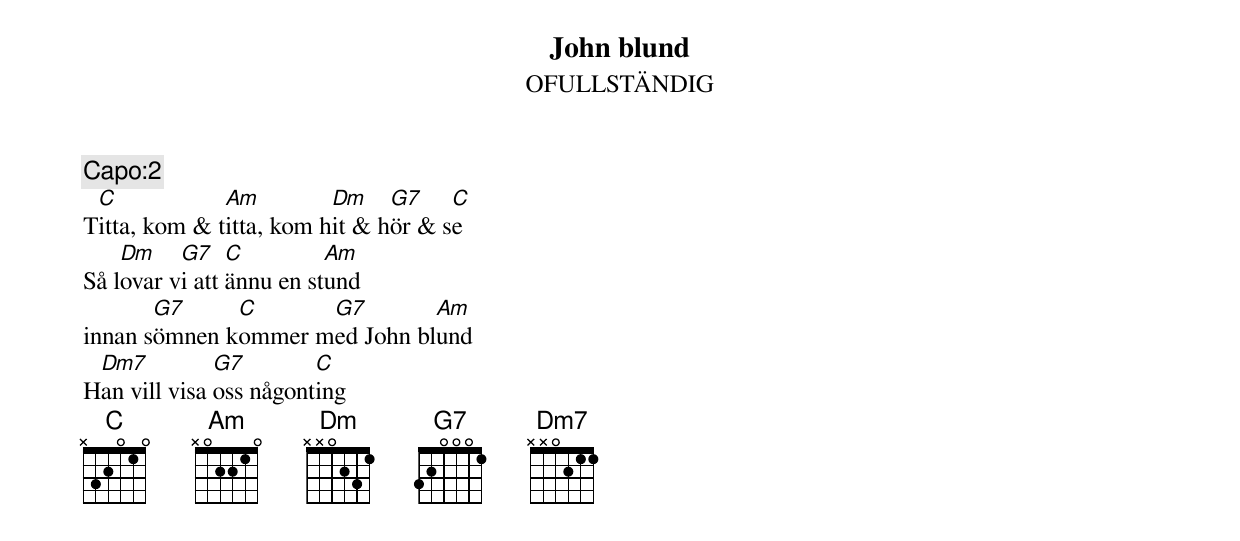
{t:John blund}
{st:OFULLSTÄNDIG}
{c:Capo:2}
T[C]itta, kom & t[Am]itta, kom h[Dm]it & h[G7]ör & s[C]e
Så l[Dm]ovar v[G7]i att [C]ännu en st[Am]und
innan s[G7]ömnen k[C]ommer m[G7]ed John bl[Am]und
H[Dm7]an vill visa [G7]oss någont[C]ing
